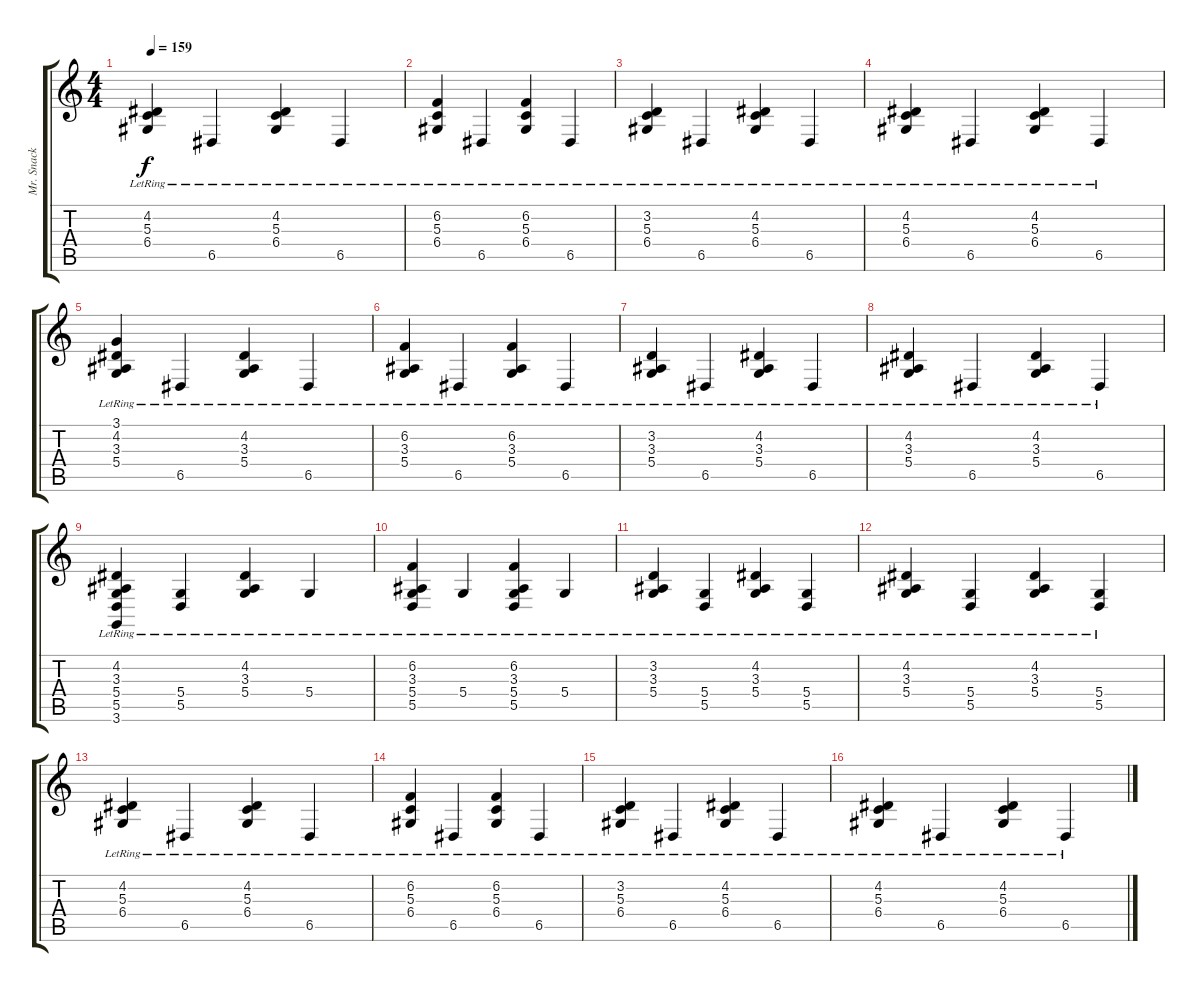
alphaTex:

\track ("Mr. Snack" "Mr. Snack") {instrument brightacousticpiano}
\staff {score tabs}
\tuning (E4 B3 G3 D3 A2 E2) {hide}
\ts (4 4)
\tempo 159
\clef g2
\ks c
(4.2{lr} 5.3{lr} 6.4{lr}).4{dy f} 6.5{lr}.4 (4.2{lr} 5.3{lr} 6.4{lr}).4 6.5{lr}.4 |
(6.2{lr} 5.3{lr} 6.4{lr}).4 6.5{lr}.4 (6.2{lr} 5.3{lr} 6.4{lr}).4 6.5{lr}.4 |
(3.2{lr} 5.3{lr} 6.4{lr}).4 6.5{lr}.4 (4.2{lr} 5.3{lr} 6.4{lr}).4 6.5{lr}.4 |
(4.2{lr} 5.3{lr} 6.4{lr}).4 6.5{lr}.4 (4.2{lr} 5.3{lr} 6.4{lr}).4 6.5{lr}.4 |
(3.1{lr} 4.2{lr} 3.3{lr} 5.4{lr}).4 6.5{lr}.4 (4.2{lr} 3.3{lr} 5.4{lr}).4 6.5{lr}.4 |
(6.2{lr} 3.3{lr} 5.4{lr}).4 6.5{lr}.4 (6.2{lr} 3.3{lr} 5.4{lr}).4 6.5{lr}.4 |
(3.2{lr} 3.3{lr} 5.4{lr}).4 6.5{lr}.4 (4.2{lr} 3.3{lr} 5.4{lr}).4 6.5{lr}.4 |
(4.2{lr} 3.3{lr} 5.4{lr}).4 6.5{lr}.4 (4.2{lr} 3.3{lr} 5.4{lr}).4 6.5{lr}.4 |
(4.2{lr} 3.3{lr} 5.4{lr} 5.5{lr} 3.6).4 (5.4{lr} 5.5{lr}).4 (4.2{lr} 3.3{lr} 5.4{lr}).4 5.4{lr}.4 |
(6.2{lr} 3.3{lr} 5.4{lr} 5.5{lr}).4 5.4{lr}.4 (6.2{lr} 3.3{lr} 5.4{lr} 5.5{lr}).4 5.4{lr}.4 |
(3.2{lr} 3.3{lr} 5.4{lr}).4 (5.4{lr} 5.5{lr}).4 (4.2{lr} 3.3{lr} 5.4{lr}).4 (5.4{lr} 5.5{lr}).4 |
(4.2{lr} 3.3{lr} 5.4{lr}).4 (5.4{lr} 5.5{lr}).4 (4.2{lr} 3.3{lr} 5.4{lr}).4 (5.4{lr} 5.5).4 |
(4.2{lr} 5.3{lr} 6.4{lr}).4 6.5{lr}.4 (4.2{lr} 5.3{lr} 6.4{lr}).4 6.5{lr}.4 |
(6.2{lr} 5.3{lr} 6.4{lr}).4 6.5{lr}.4 (6.2{lr} 5.3{lr} 6.4{lr}).4 6.5{lr}.4 |
(3.2{lr} 5.3{lr} 6.4{lr}).4 6.5{lr}.4 (4.2{lr} 5.3{lr} 6.4{lr}).4 6.5{lr}.4 |
(4.2{lr} 5.3{lr} 6.4{lr}).4 6.5{lr}.4 (4.2{lr} 5.3{lr} 6.4{lr}).4 6.5{lr}.4
